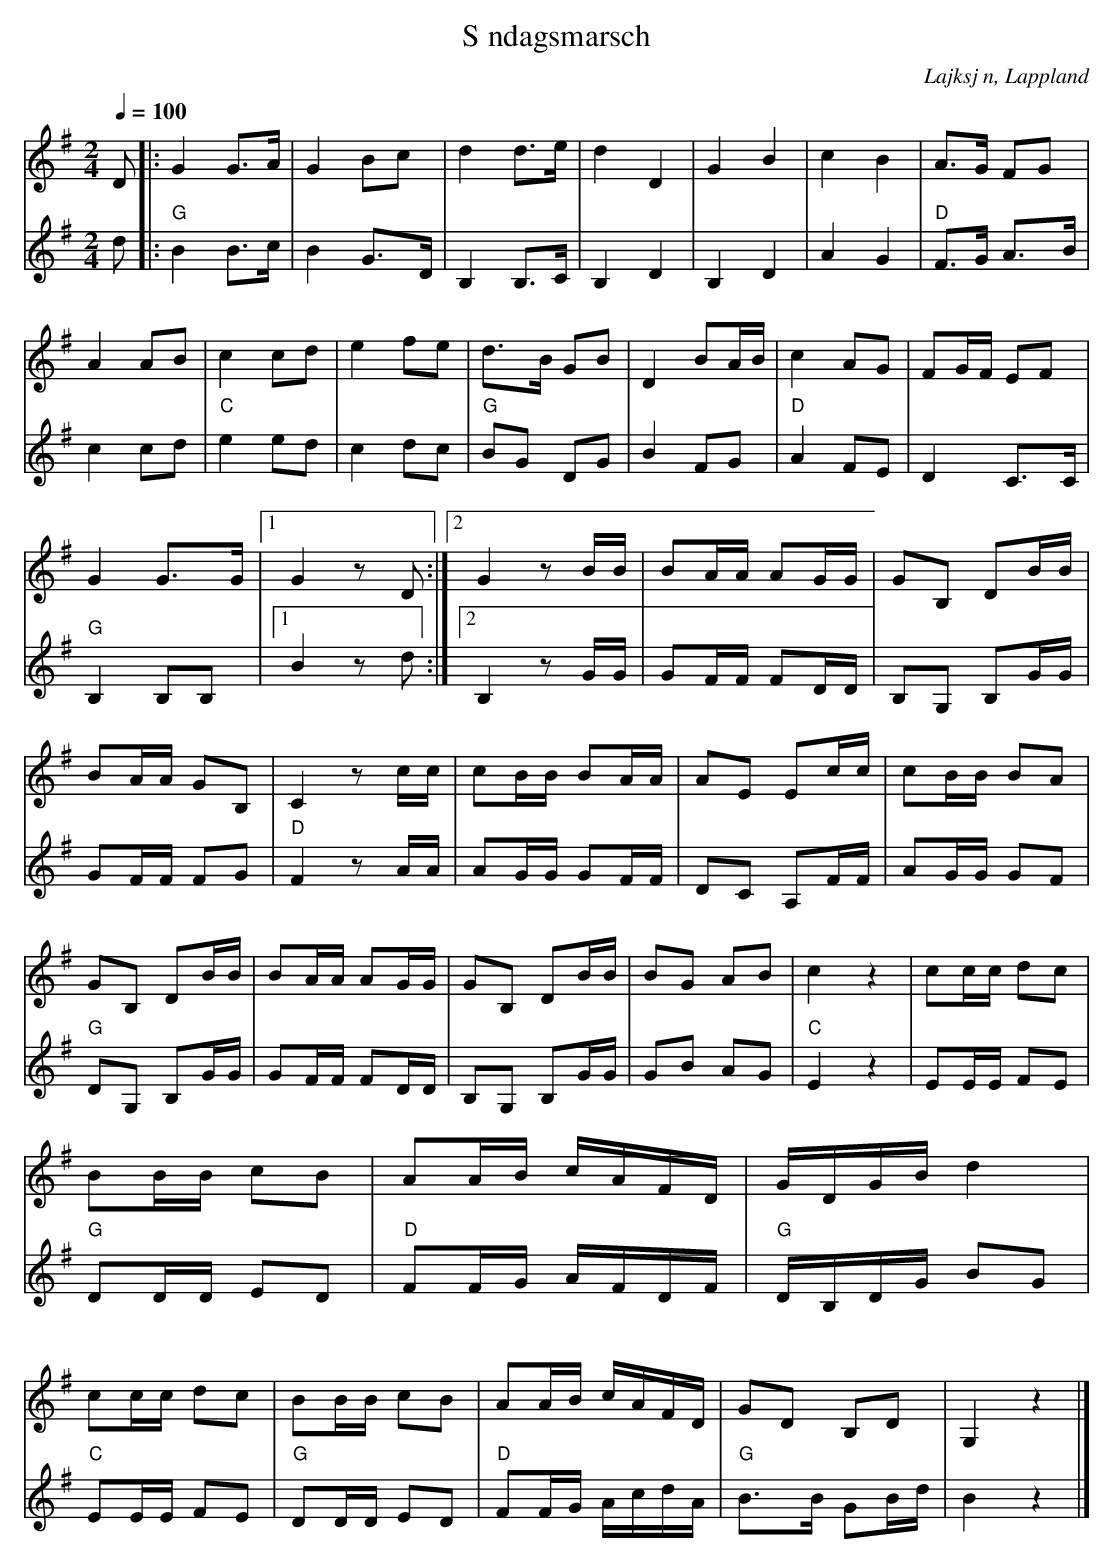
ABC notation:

X:1
T:S ndagsmarsch
O:Lajksj n, Lappland
Q:1/4=100
M:2/4
L:1/16
K:G
V:1
D2|:G4 G3A|G4 B2c2|d4 d3e|d4 D4|G4 B4|c4 B4|A3G F2G2|A4 A2B2|c4 c2d2|e4 f2e2|d3B G2B2|D4 B2AB|c4 A2G2|F2GF E2F2|G4 G3G|1 G4 z2 D2:|2 G4 z2 BB| B2AA A2GG | G2B,2 D2BB| B2AA G2B,2| C4 z2 cc|c2BB B2AA| A2E2 E2cc| c2BB B2A2 | G2B,2 D2BB| B2AA A2GG|G2B,2 D2BB| B2G2 A2B2|c4 z4| c2cc d2c2|B2BB c2B2|A2AB cAFD|GDGB d4| c2cc d2c2|B2BB c2B2|A2AB cAFD| G2D2 B,2D2|G,4 z4 |]
V:2
d2|:"G" B4 B3c|B4 G3D|B,4 B,3C|B,4 D4| B,4 D4| A4 G4|"D" F3G A3B| c4 c2d2|"C" e4 e2d2| c4 d2c2|"G" B2G2 D2G2 |B4 F2G2|"D" A4 F2E2| D4 C3C |"G" B,4 B,2B,2 |1 B4 z2 d2:|2 B,4 z2 GG| G2FF F2DD | B,2G,2 B,2GG| G2FF F2G2|"D" F4 z2 AA| A2GG G2FF| D2C2 A,2FF| A2GG G2F2|"G" D2G,2 B,2GG|G2FF F2DD|B,2G,2 B,2GG|G2B2 A2G2|"C" E4 z4| E2EE F2E2|"G" D2DD E2D2|"D" F2FG AFDF|"G" DB,DG B2G2|"C" E2EE F2E2|"G" D2DD E2D2|"D" F2FG AcdA|"G" B3B G2Bd| B4 z4|]
